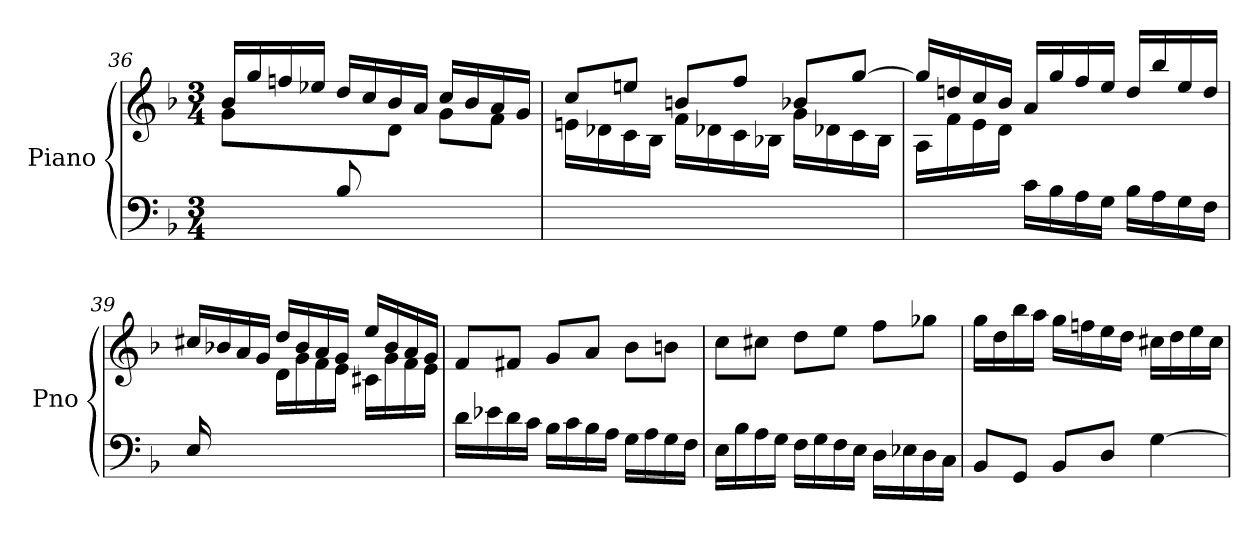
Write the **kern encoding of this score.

**kern	**kern
*part1	*part1
*staff2	*staff1
*I"Piano	*
*I'Pno	*
*clefF4	*clefG2
*k[b-]	*k[b-]
*M3/4	*M3/4
=36	=36
*	*^
8ryy	16b-/LL	8g\L
.	16gg/	.
8G/J	16ffn/	4ryy
.	16ee-X/JJ	.
8B-/L	16dd/LL	.
.	16cc/	.
4.ryy	16b-/	8d\J
.	16a/JJ	.
.	16cc/LL	8g\L
.	16b-/	.
.	16a/	8f\J
.	16g/JJ	.
!!LO:LB:g=z	!!
=37	=37	=37
2.ryy	8cc/L	16en\LL
.	.	16d-X\
.	8een/J	16c\
.	.	16B-\JJ
.	8bn/L	16f\LL
.	.	16d-X\
.	8ff/J	16c\
.	.	16B-X\JJ
.	8b-X/L	16g\LL
.	.	16d-X\
.	[8gg/J	16c\
.	.	16B-\JJ
=38	=38	=38
4ryy	16gg/LL]	16A\LL
.	16ddn/	16f\
.	16cc/	16e\
.	16b-/JJ	16d\JJ
16c\LL	16a/LL	2ryy
16B-\	16gg/	.
16A\	16ff/	.
16G\JJ	16ee/JJ	.
16B-\LL	16dd/LL	.
16A\	16bb-/	.
16G\	16ee/	.
16F\JJ	16dd/JJ	.
=39	=39	=39
16E/LL	16cc#X/LL	16ryy
2ryy	16b-X/	16g\
.	16a/	16f\
.	16g/JJ	16e\JJ
.	16dd/LL	16d\LL
.	16b-/	16g\
.	16a/	16f\
.	16g/JJ	16e\JJ
.	16ee/LL	16c#X\LL
8.ryy	16b-/	16g\
.	16a/	16f\
.	16g/JJ	16e\JJ
*	*v	*v
=40	=40
16d\LL	8f/L
16e-X\	.
16d\	8f#X/J
16c\JJ	.
16B-\LL	8g/L
16c\	.
16B-\	8a/J
16A\JJ	.
16G\LL	8b-\L
16A\	.
16G\	8bn\J
16F\JJ	.
!!LO:LB:g=z
=41	=41
16E\LL	8cc\L
16B-\	.
16A\	8cc#X\J
16G\JJ	.
16F\LL	8dd\L
16G\	.
16F\	8ee\J
16E\JJ	.
16D\LL	8ff\L
16E-X\	.
16D\	8gg-Xi\J
16C\JJ	.
=42	=42
8BB-/L	16gg\LL
.	16dd\
8GG/J	16bb-\
.	16aa\JJ
8BB-/L	16gg\LL
.	16ffn\
8D/J	16ee\
.	16dd\JJ
[4G\	16cc#X\LL
.	16dd\
.	16ee\
.	16cc#\JJ
=	=
*-	*-
